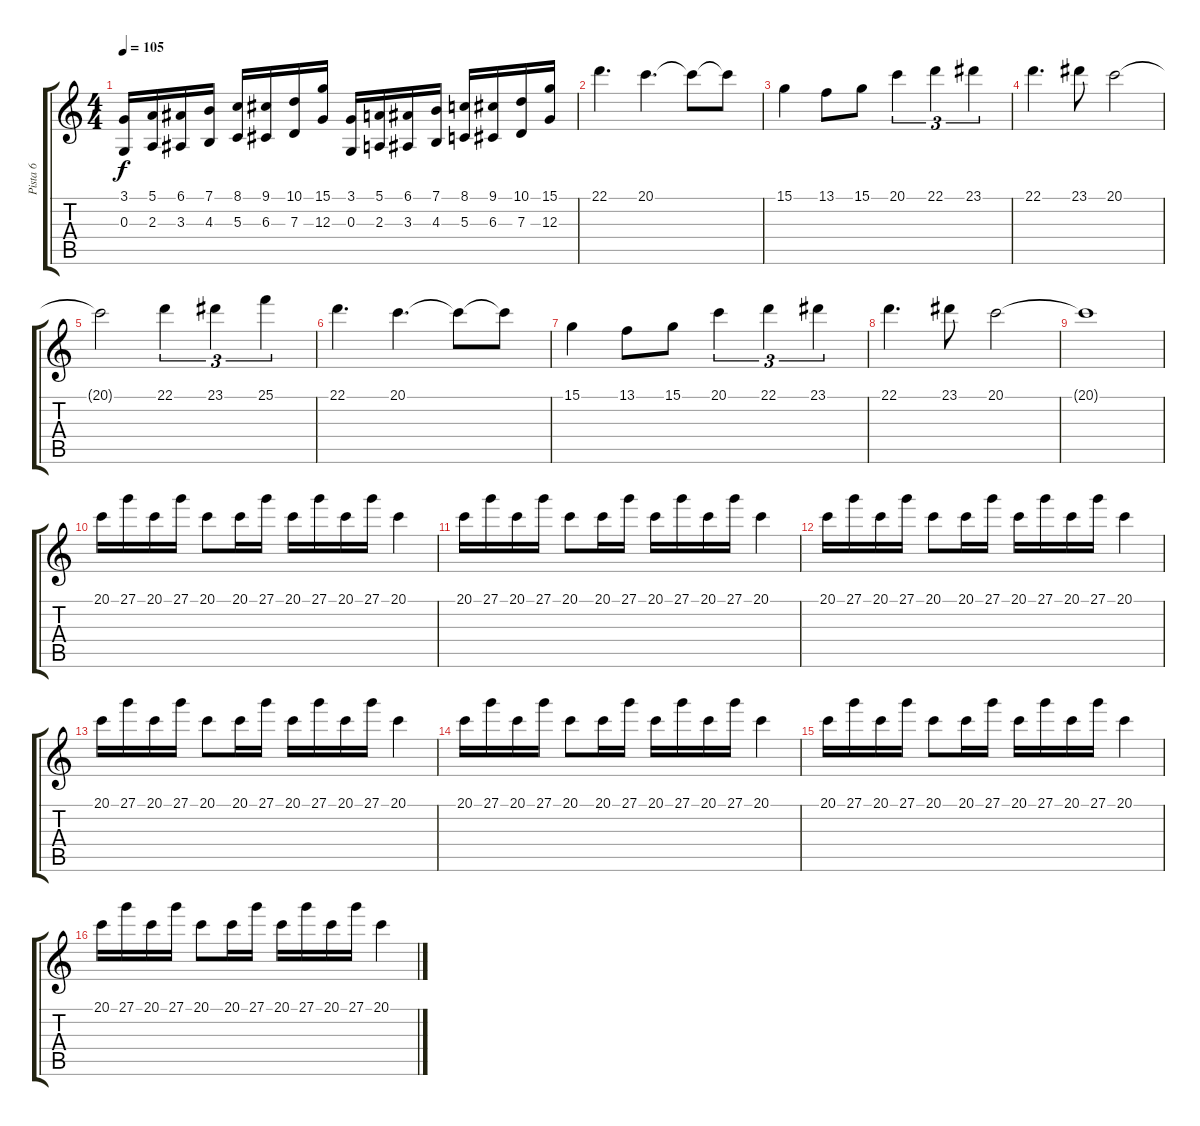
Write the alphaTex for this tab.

\track ("Pista 6" "Pista 6") {instrument lead1square}
\staff {score tabs}
\tuning (E4 B3 G3 D3 A2 E2) {hide}
\ts (4 4)
\tempo 105
\clef g2
\ks c
(3.1 0.3).16{dy f} (5.1 2.3).16 (6.1 3.3).16 (7.1 4.3).16 (8.1 5.3).16 (9.1 6.3).16 (10.1 7.3).16 (15.1 12.3).16 (3.1 0.3).16 (5.1 2.3).16 (6.1 3.3).16 (7.1 4.3).16 (8.1 5.3).16 (9.1 6.3).16 (10.1 7.3).16 (15.1 12.3).16 |
22.1.4{d} 20.1.4{d} 20.1{t}.8 20.1{t}.8 |
15.1.4 13.1.8 15.1.8 20.1.4{tu (3 2)} 22.1.4{tu (3 2)} 23.1.4{tu (3 2)} |
22.1.4{d} 23.1.8 20.1.2 |
20.1{t}.2 22.1.4{tu (3 2)} 23.1.4{tu (3 2)} 25.1.4{tu (3 2)} |
22.1.4{d} 20.1.4{d} 20.1{t}.8 20.1{t}.8 |
15.1.4 13.1.8 15.1.8 20.1.4{tu (3 2)} 22.1.4{tu (3 2)} 23.1.4{tu (3 2)} |
22.1.4{d} 23.1.8 20.1.2 |
20.1{t}.1 |
20.1.16 27.1.16 20.1.16 27.1.16 20.1.8 20.1.16 27.1.16 20.1.16 27.1.16 20.1.16 27.1.16 20.1.4 |
20.1.16 27.1.16 20.1.16 27.1.16 20.1.8 20.1.16 27.1.16 20.1.16 27.1.16 20.1.16 27.1.16 20.1.4 |
20.1.16 27.1.16 20.1.16 27.1.16 20.1.8 20.1.16 27.1.16 20.1.16 27.1.16 20.1.16 27.1.16 20.1.4 |
20.1.16 27.1.16 20.1.16 27.1.16 20.1.8 20.1.16 27.1.16 20.1.16 27.1.16 20.1.16 27.1.16 20.1.4 |
20.1.16 27.1.16 20.1.16 27.1.16 20.1.8 20.1.16 27.1.16 20.1.16 27.1.16 20.1.16 27.1.16 20.1.4 |
20.1.16 27.1.16 20.1.16 27.1.16 20.1.8 20.1.16 27.1.16 20.1.16 27.1.16 20.1.16 27.1.16 20.1.4 |
20.1.16 27.1.16 20.1.16 27.1.16 20.1.8 20.1.16 27.1.16 20.1.16 27.1.16 20.1.16 27.1.16 20.1.4
